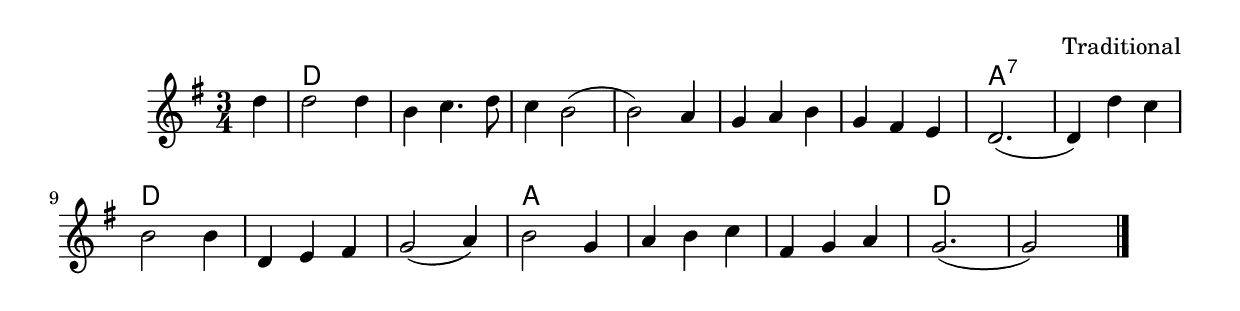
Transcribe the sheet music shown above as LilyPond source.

\version "2.16.0"

\header {
  %title = "Black Velvet Band"
  composer = "Traditional"
}

<<  
  \chords {s4 d1.*3 a1.:7 d1*9/4 a d }
  \relative g''
  {
    \time 3/4
    \key g \major
      \partial 4 d4 | 
      d2 d4 | 
      b c4. d8 |
      c4 b2( | 
      b) a4 | 
      g a b |
      g fis e | 
      d2.( | 
      d4) d' c |
      b2 b4 | 
      d, e fis | 
      g2( a4) | 
      b2 g4 | 
      a b c | 
      fis, g a |
      g2.( | 
      g2) s4 \bar "|."          
  }
>>
